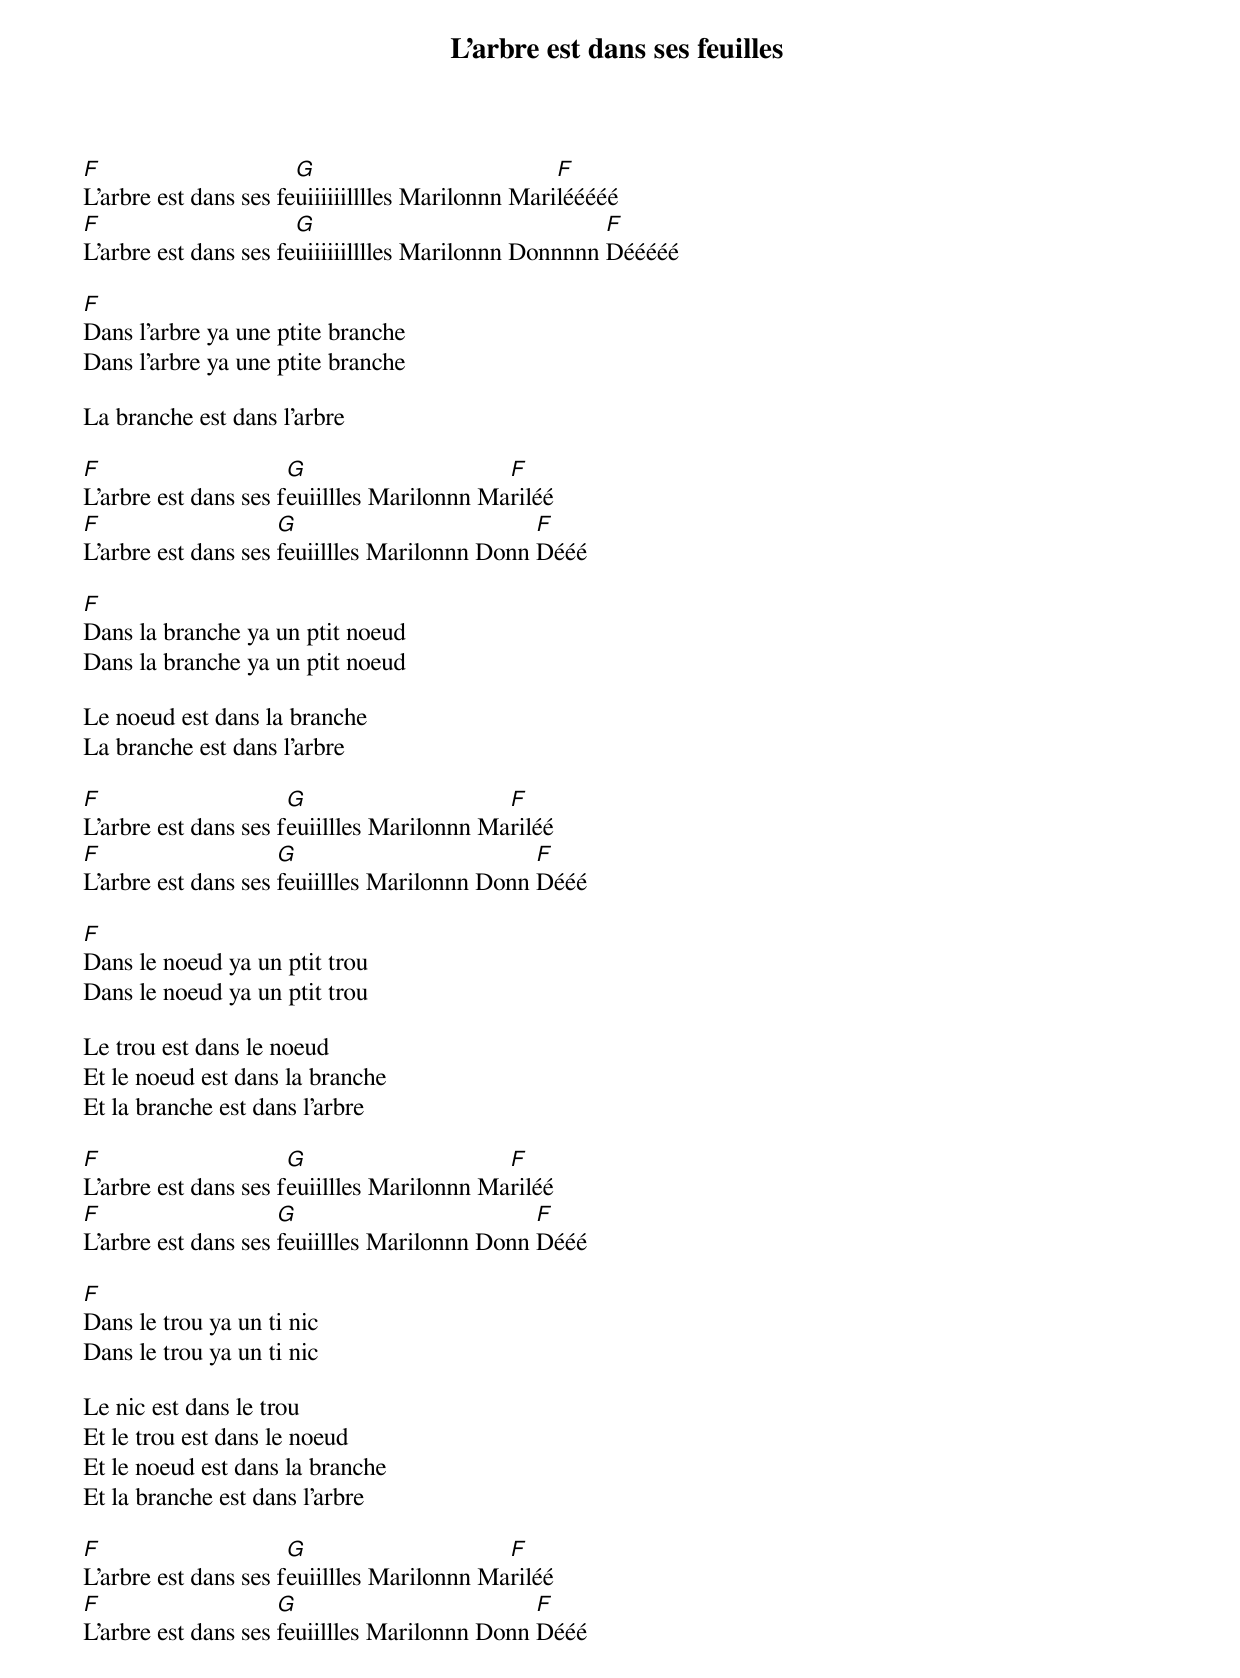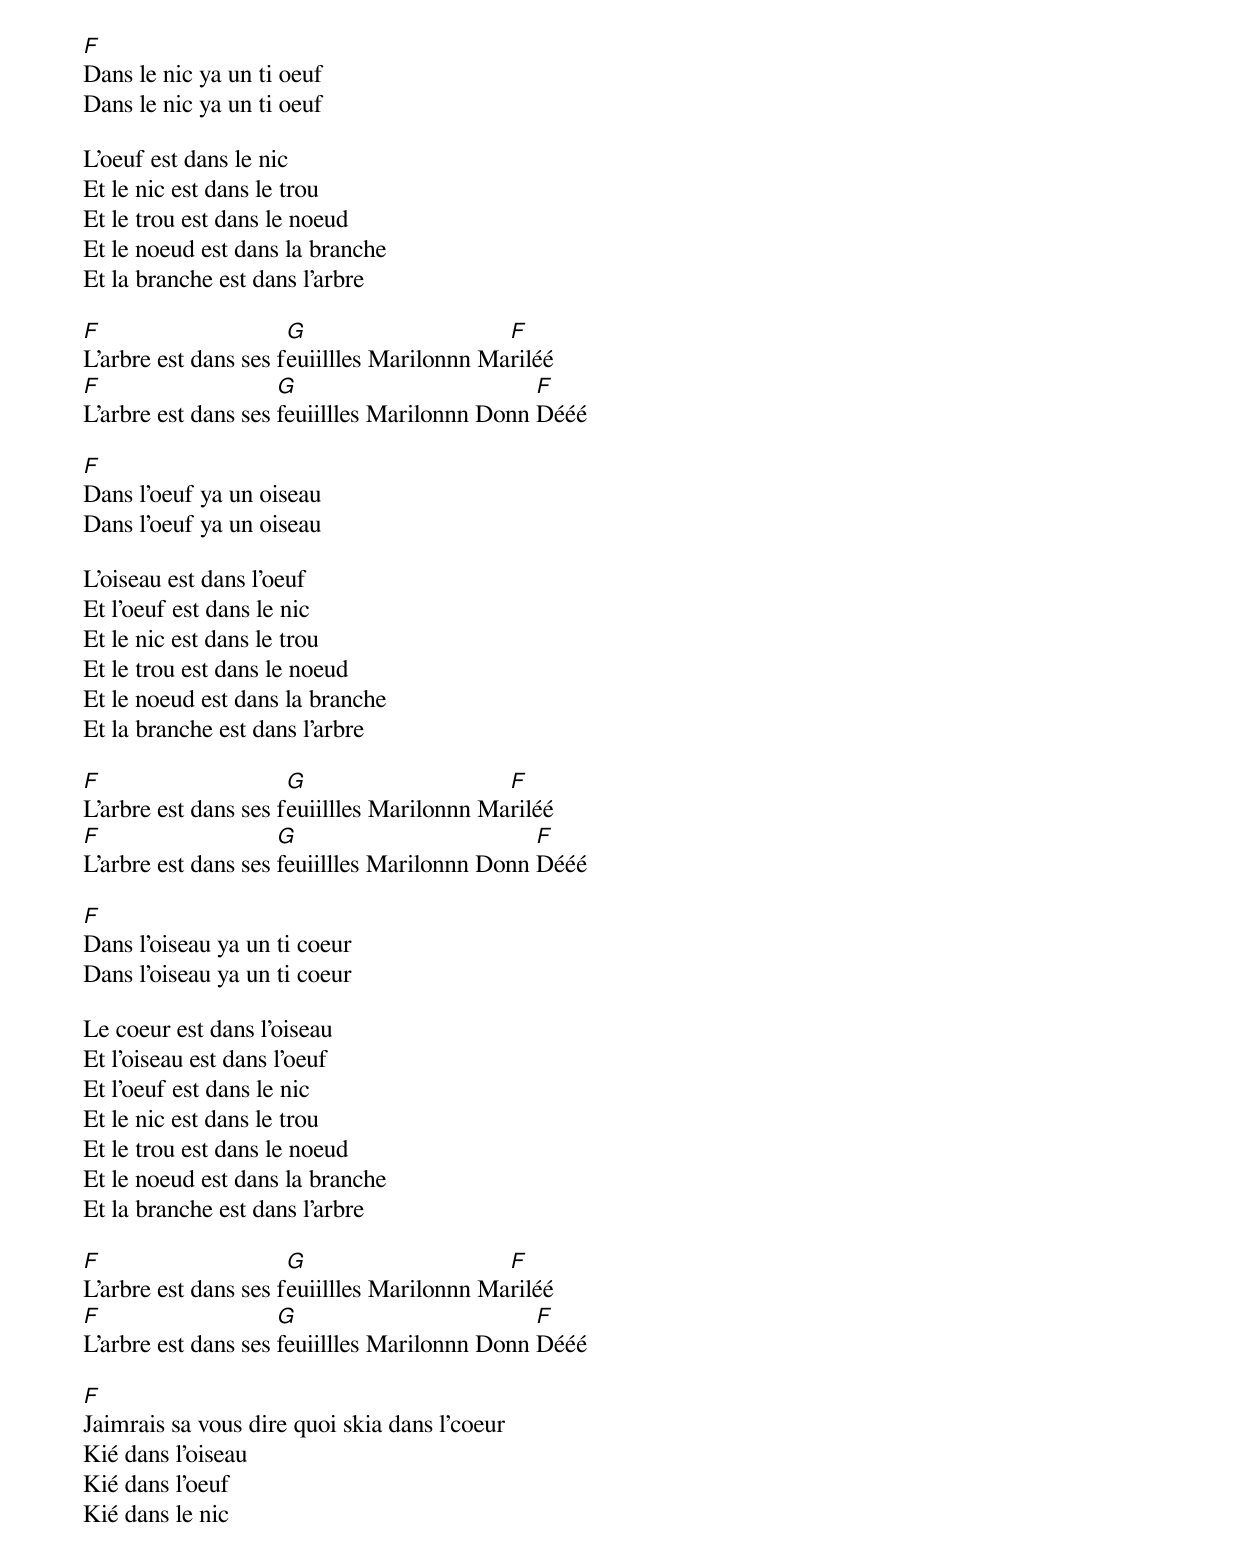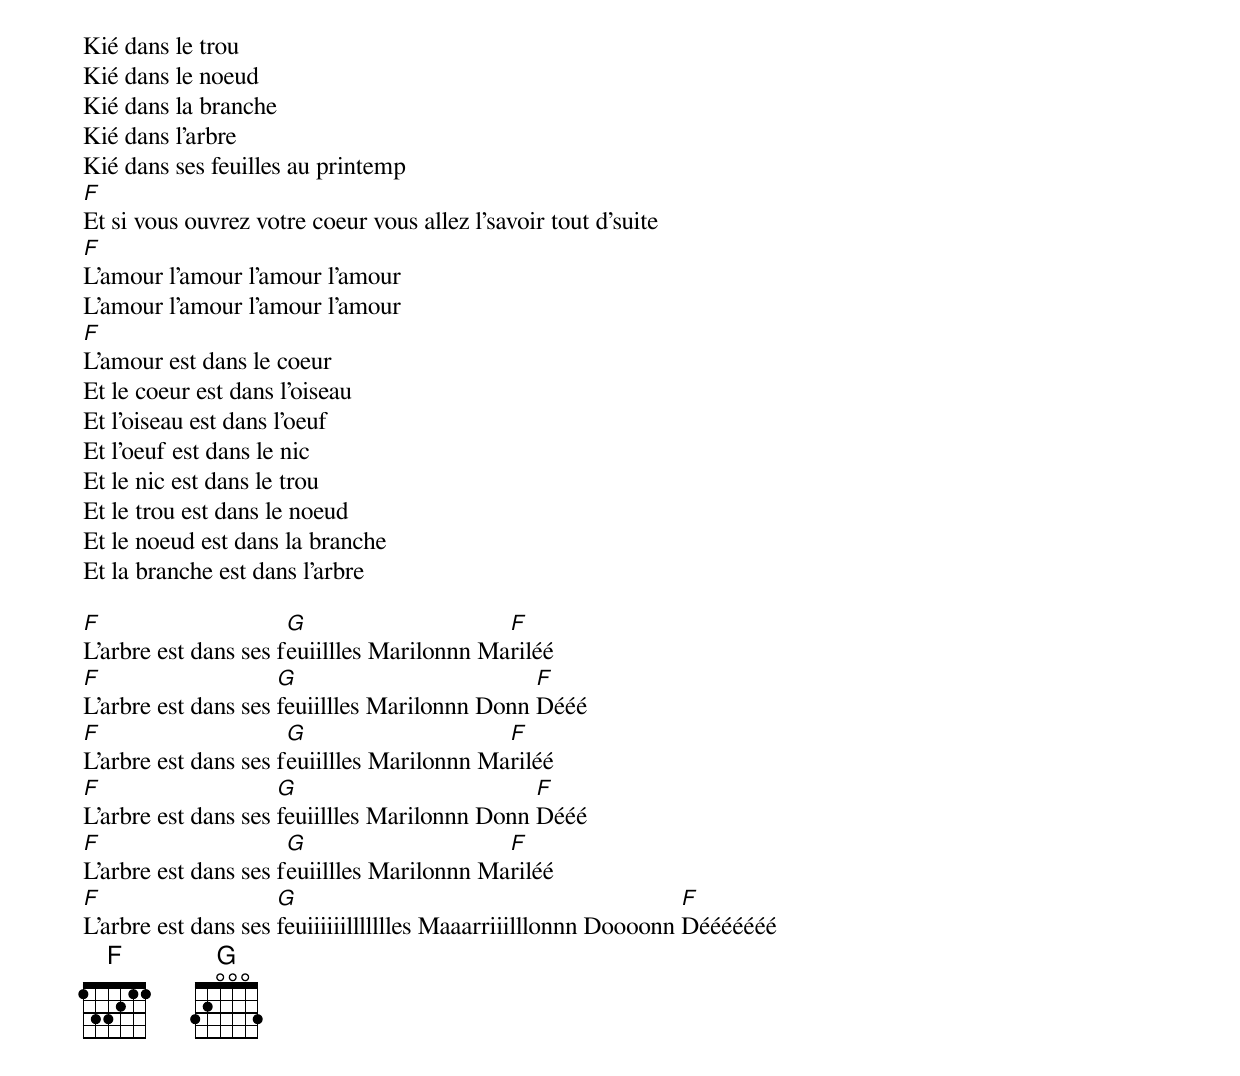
{t:L'arbre est dans ses feuilles}
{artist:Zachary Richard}

[F]L'arbre est dans ses fe[G]uiiiiiilllles Marilonnn Mari[F]lééééé
[F]L'arbre est dans ses fe[G]uiiiiiilllles Marilonnn Donnnnn [F]Dééééé

[F]Dans l'arbre ya une ptite branche
Dans l'arbre ya une ptite branche

La branche est dans l'arbre

[F]L'arbre est dans ses f[G]euiillles Marilonnn Ma[F]riléé
[F]L'arbre est dans ses [G]feuiillles Marilonnn Donn [F]Dééé

[F]Dans la branche ya un ptit noeud
Dans la branche ya un ptit noeud

Le noeud est dans la branche
La branche est dans l'arbre

[F]L'arbre est dans ses f[G]euiillles Marilonnn Ma[F]riléé
[F]L'arbre est dans ses [G]feuiillles Marilonnn Donn [F]Dééé

[F]Dans le noeud ya un ptit trou
Dans le noeud ya un ptit trou

Le trou est dans le noeud
Et le noeud est dans la branche
Et la branche est dans l'arbre

[F]L'arbre est dans ses f[G]euiillles Marilonnn Ma[F]riléé
[F]L'arbre est dans ses [G]feuiillles Marilonnn Donn [F]Dééé

[F]Dans le trou ya un ti nic
Dans le trou ya un ti nic

Le nic est dans le trou
Et le trou est dans le noeud
Et le noeud est dans la branche
Et la branche est dans l'arbre

[F]L'arbre est dans ses f[G]euiillles Marilonnn Ma[F]riléé
[F]L'arbre est dans ses [G]feuiillles Marilonnn Donn [F]Dééé

[F]Dans le nic ya un ti oeuf
Dans le nic ya un ti oeuf

L'oeuf est dans le nic
Et le nic est dans le trou
Et le trou est dans le noeud
Et le noeud est dans la branche
Et la branche est dans l'arbre

[F]L'arbre est dans ses f[G]euiillles Marilonnn Ma[F]riléé
[F]L'arbre est dans ses [G]feuiillles Marilonnn Donn [F]Dééé

[F]Dans l'oeuf ya un oiseau
Dans l'oeuf ya un oiseau

L'oiseau est dans l'oeuf
Et l'oeuf est dans le nic
Et le nic est dans le trou
Et le trou est dans le noeud
Et le noeud est dans la branche
Et la branche est dans l'arbre

[F]L'arbre est dans ses f[G]euiillles Marilonnn Ma[F]riléé
[F]L'arbre est dans ses [G]feuiillles Marilonnn Donn [F]Dééé

[F]Dans l'oiseau ya un ti coeur
Dans l'oiseau ya un ti coeur

Le coeur est dans l'oiseau
Et l'oiseau est dans l'oeuf
Et l'oeuf est dans le nic
Et le nic est dans le trou
Et le trou est dans le noeud
Et le noeud est dans la branche
Et la branche est dans l'arbre

[F]L'arbre est dans ses f[G]euiillles Marilonnn Ma[F]riléé
[F]L'arbre est dans ses [G]feuiillles Marilonnn Donn [F]Dééé

[F]Jaimrais sa vous dire quoi skia dans l'coeur
Kié dans l'oiseau
Kié dans l'oeuf
Kié dans le nic
Kié dans le trou
Kié dans le noeud
Kié dans la branche
Kié dans l'arbre
Kié dans ses feuilles au printemp
[F]Et si vous ouvrez votre coeur vous allez l'savoir tout d'suite
[F]L'amour l'amour l'amour l'amour
L'amour l'amour l'amour l'amour
[F]L'amour est dans le coeur
Et le coeur est dans l'oiseau
Et l'oiseau est dans l'oeuf
Et l'oeuf est dans le nic
Et le nic est dans le trou
Et le trou est dans le noeud
Et le noeud est dans la branche
Et la branche est dans l'arbre

[F]L'arbre est dans ses f[G]euiillles Marilonnn Ma[F]riléé
[F]L'arbre est dans ses [G]feuiillles Marilonnn Donn [F]Dééé
[F]L'arbre est dans ses f[G]euiillles Marilonnn Ma[F]riléé
[F]L'arbre est dans ses [G]feuiillles Marilonnn Donn [F]Dééé
[F]L'arbre est dans ses f[G]euiillles Marilonnn Ma[F]riléé
[F]L'arbre est dans ses [G]feuiiiiiillllllles Maaarriiilllonnn Doooonn [F]Dééééééé
